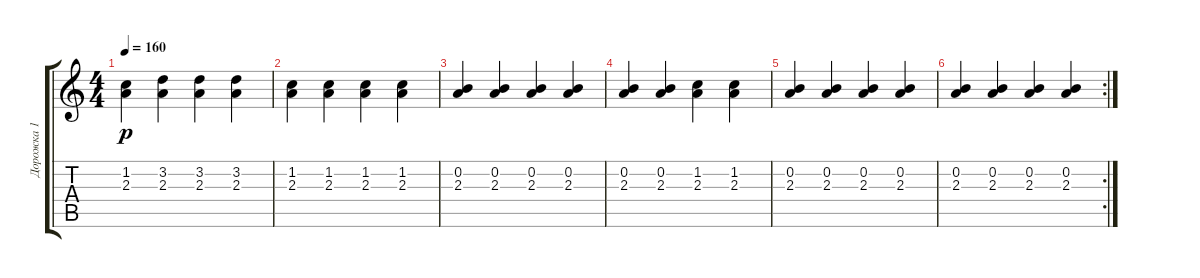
\track ("Дорожка 1" "Дорожка 1") {instrument electricguitarclean}
\staff {score tabs}
\tuning (E4 B3 G3 D3 A2 E2) {hide}
\ts (4 4)
\tempo 160
\clef g2
\ks c
(1.2 2.3).4{dy p} (3.2 2.3).4 (3.2 2.3).4 (3.2 2.3).4 |
(1.2 2.3).4 (1.2 2.3).4 (1.2 2.3).4 (1.2 2.3).4 |
(0.2 2.3).4 (0.2 2.3).4 (0.2 2.3).4 (0.2 2.3).4 |
(0.2 2.3).4 (0.2 2.3).4 (1.2 2.3).4 (1.2 2.3).4 |
(0.2 2.3).4 (0.2 2.3).4 (0.2 2.3).4 (0.2 2.3).4 |
\rc 2
(0.2 2.3).4 (0.2 2.3).4 (0.2 2.3).4 (0.2 2.3).4
